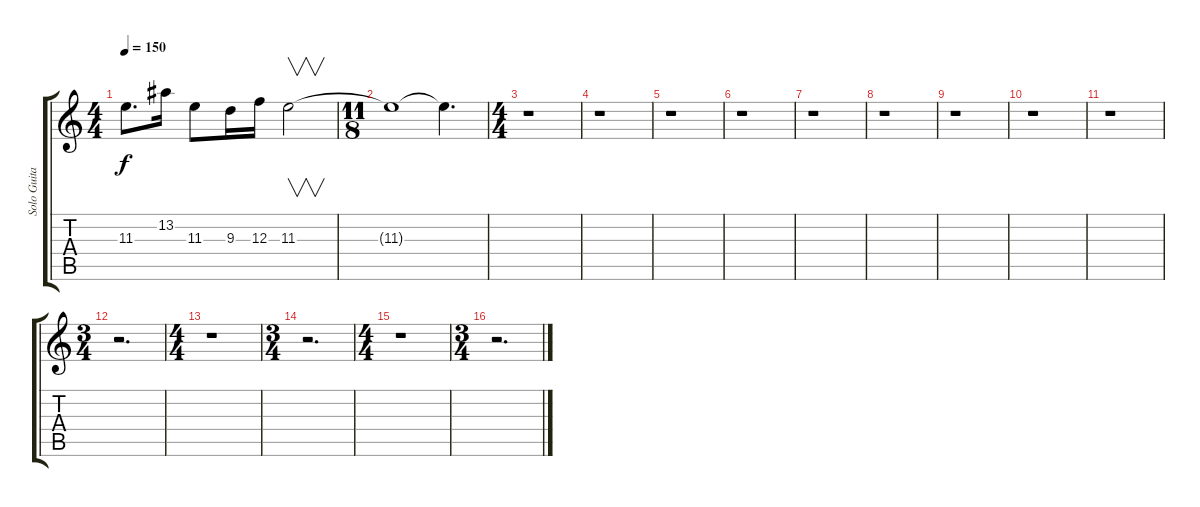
\track ("Solo Guitar" "Solo Guita") {instrument distortionguitar}
\staff {score tabs}
\tuning (D4 A3 F3 C3 G2 D2) {hide}
\ts (4 4)
\tempo 150
\clef g2
\ks c
11.3.8{d dy f} 13.2.16 11.3.8 9.3.16 12.3.16 11.3.2{v} |
\ts (11 8)
11.3{t}.1 11.3{t}.4{d} |
\ts (4 4)
r.1 |
r.1 |
r.1 |
r.1 |
r.1 |
r.1 |
r.1 |
r.1 |
r.1 |
\ts (3 4)
r.2{d} |
\ts (4 4)
r.1 |
\ts (3 4)
r.2{d} |
\ts (4 4)
r.1 |
\ts (3 4)
r.2{d}
